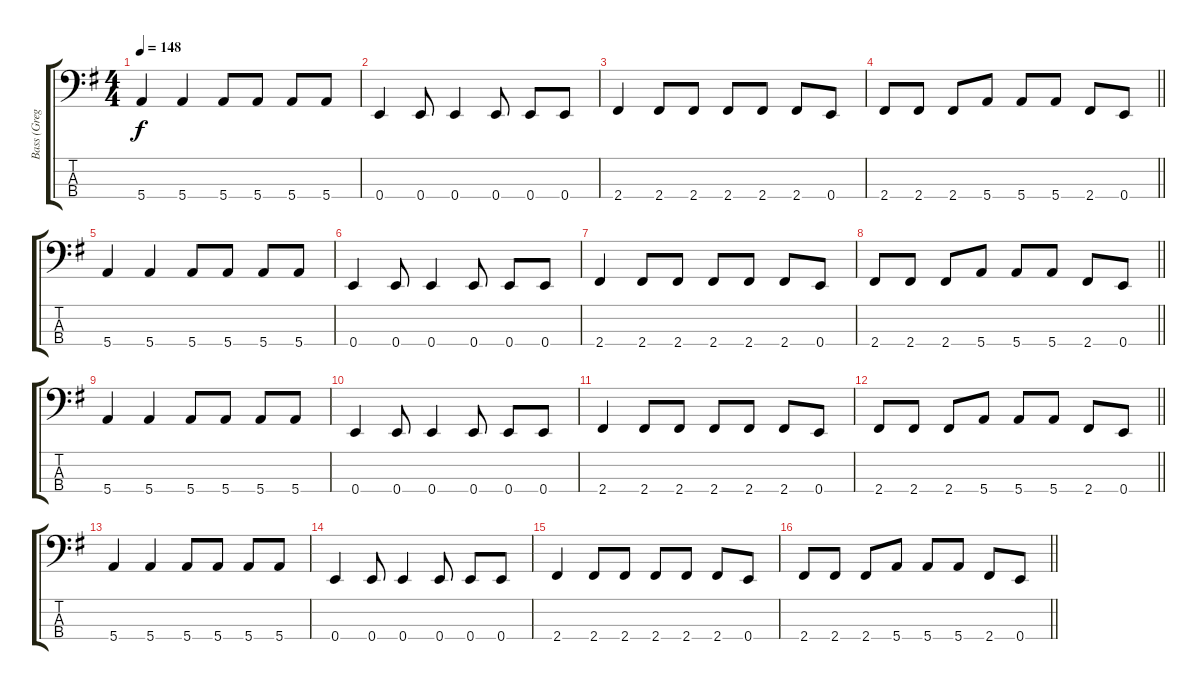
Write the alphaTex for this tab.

\track ("Bass (Greg K)" "Bass (Greg") {instrument electricbassfinger}
\staff {score tabs}
\tuning (G2 D2 A1 E1) {hide}
\ts (4 4)
\tempo 148
\clef f4
\ks g
5.4.4{dy f} 5.4.4 5.4.8 5.4.8 5.4.8 5.4.8 |
0.4.4 0.4.8 0.4.4 0.4.8 0.4.8 0.4.8 |
2.4.4 2.4.8 2.4.8 2.4.8 2.4.8 2.4.8 0.4.8 |
\barLineRight lightlight
2.4.8 2.4.8 2.4.8 5.4.8 5.4.8 5.4.8 2.4.8 0.4.8 |
5.4.4 5.4.4 5.4.8 5.4.8 5.4.8 5.4.8 |
0.4.4 0.4.8 0.4.4 0.4.8 0.4.8 0.4.8 |
2.4.4 2.4.8 2.4.8 2.4.8 2.4.8 2.4.8 0.4.8 |
\barLineRight lightlight
2.4.8 2.4.8 2.4.8 5.4.8 5.4.8 5.4.8 2.4.8 0.4.8 |
5.4.4 5.4.4 5.4.8 5.4.8 5.4.8 5.4.8 |
0.4.4 0.4.8 0.4.4 0.4.8 0.4.8 0.4.8 |
2.4.4 2.4.8 2.4.8 2.4.8 2.4.8 2.4.8 0.4.8 |
\barLineRight lightlight
2.4.8 2.4.8 2.4.8 5.4.8 5.4.8 5.4.8 2.4.8 0.4.8 |
5.4.4 5.4.4 5.4.8 5.4.8 5.4.8 5.4.8 |
0.4.4 0.4.8 0.4.4 0.4.8 0.4.8 0.4.8 |
2.4.4 2.4.8 2.4.8 2.4.8 2.4.8 2.4.8 0.4.8 |
\barLineRight lightlight
2.4.8 2.4.8 2.4.8 5.4.8 5.4.8 5.4.8 2.4.8 0.4.8
